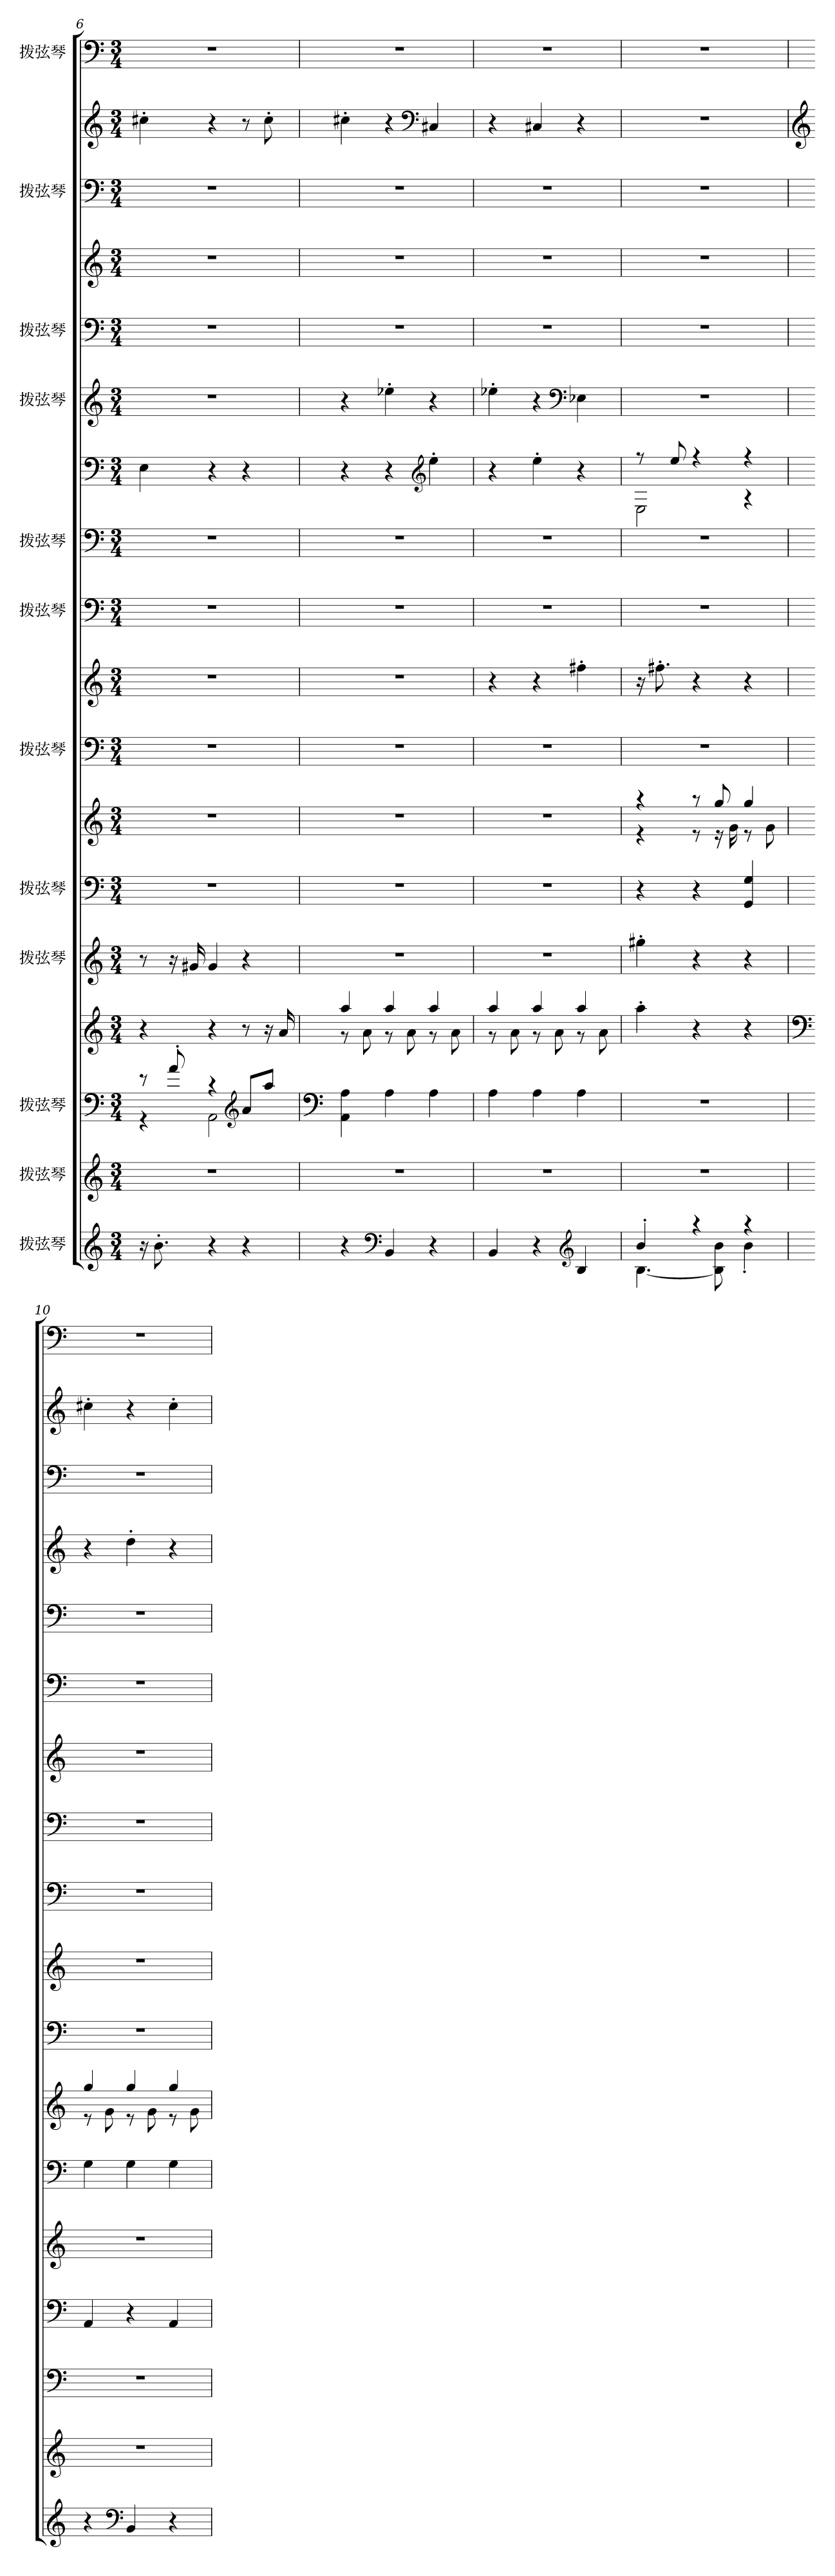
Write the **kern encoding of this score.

**kern	**kern	**kern	**kern	**kern	**kern	**kern	**kern	**kern	**kern	**kern	**kern	**kern	**kern	**kern	**kern	**kern	**kern
*part12	*part11	*part10	*part10	*part9	*part8	*part8	*part7	*part7	*part6	*part5	*part5	*part4	*part3	*part3	*part2	*part2	*part1
*staff18	*staff17	*staff16	*staff15	*staff14	*staff13	*staff12	*staff11	*staff10	*staff9	*staff8	*staff7	*staff6	*staff5	*staff4	*staff3	*staff2	*staff1
*I"拨弦琴	*I"拨弦琴	*I"拨弦琴	*	*I"拨弦琴	*I"拨弦琴	*	*I"拨弦琴	*	*I"拨弦琴	*I"拨弦琴	*	*I"拨弦琴	*I"拨弦琴	*	*I"拨弦琴	*	*I"拨弦琴
*clefG2	*clefG2	*clefF4	*clefG2	*clefG2	*clefF4	*clefG2	*clefF4	*clefG2	*clefF4	*clefF4	*clefF4	*clefG2	*clefF4	*clefG2	*clefF4	*clefG2	*clefF4
*k[]	*k[]	*k[]	*k[]	*k[]	*k[]	*k[]	*k[]	*k[]	*k[]	*k[]	*k[]	*k[]	*k[]	*k[]	*k[]	*k[]	*k[]
*M3/4	*M3/4	*M3/4	*M3/4	*M3/4	*M3/4	*M3/4	*M3/4	*M3/4	*M3/4	*M3/4	*M3/4	*M3/4	*M3/4	*M3/4	*M3/4	*M3/4	*M3/4
=6	=6	=6	=6	=6	=6	=6	=6	=6	=6	=6	=6	=6	=6	=6	=6	=6	=6
*	*	*^	*	*	*	*	*	*	*	*	*	*	*	*	*	*	*
16r	2.r	8r	4r	4r	8r	2.r	2.r	2.r	2.r	2.r	2.r	4E\	2.r	2.r	2.r	2.r	4cc#X'\	2.r
8.b'\	.	.	.	.	.	.	.	.	.	.	.	.	.	.	.	.	.	.
.	.	8a'/	.	.	16r	.	.	.	.	.	.	.	.	.	.	.	.	.
.	.	.	.	.	16g#X/	.	.	.	.	.	.	.	.	.	.	.	.	.
4r	.	4r	2AA\	4r	4g#/	.	.	.	.	.	.	4r	.	.	.	.	4r	.
*	*	*clefG2	*	*	*	*	*	*	*	*	*	*	*	*	*	*	*	*
4r	.	8a/L	.	8r	4r	.	.	.	.	.	.	4r	.	.	.	.	8r	.
.	.	8aa/J	.	16r	.	.	.	.	.	.	.	.	.	.	.	.	8cc#'\	.
.	.	.	.	16a/	.	.	.	.	.	.	.	.	.	.	.	.	.	.
*	*	*v	*v	*	*	*	*	*	*	*	*	*	*	*	*	*	*	*
=7	=7	=7	=7	=7	=7	=7	=7	=7	=7	=7	=7	=7	=7	=7	=7	=7	=7
*	*	*clefF4	*	*	*	*	*	*	*	*	*	*	*	*	*	*	*
*	*	*	*^	*	*	*	*	*	*	*	*	*	*	*	*	*	*
4r	2.r	4AA\ 4A\	4aa/	8r	2.r	2.r	2.r	2.r	2.r	2.r	2.r	4r	4r	2.r	2.r	2.r	4cc#X'\	2.r
.	.	.	.	8a\	.	.	.	.	.	.	.	.	.	.	.	.	.	.
*clefF4	*	*	*	*	*	*	*	*	*	*	*	*	*	*	*	*	*	*
4BB/	.	4A\	4aa/	8r	.	.	.	.	.	.	.	4r	4ee-X'\	.	.	.	4r	.
.	.	.	.	8a\	.	.	.	.	.	.	.	.	.	.	.	.	.	.
*	*	*	*	*	*	*	*	*	*	*	*	*clefG2	*	*	*	*	*clefF4	*
4r	.	4A\	4aa/	8r	.	.	.	.	.	.	.	4ee'\	4r	.	.	.	4C#X/	.
.	.	.	.	8a\	.	.	.	.	.	.	.	.	.	.	.	.	.	.
=8	=8	=8	=8	=8	=8	=8	=8	=8	=8	=8	=8	=8	=8	=8	=8	=8	=8	=8
4BB/	2.r	4A\	4aa/	8r	2.r	2.r	2.r	2.r	4r	2.r	2.r	4r	4ee-X'\	2.r	2.r	2.r	4r	2.r
.	.	.	.	8a\	.	.	.	.	.	.	.	.	.	.	.	.	.	.
4r	.	4A\	4aa/	8r	.	.	.	.	4r	.	.	4ee'\	4r	.	.	.	4C#X/	.
.	.	.	.	8a\	.	.	.	.	.	.	.	.	.	.	.	.	.	.
*clefG2	*	*	*	*	*	*	*	*	*	*	*	*	*clefF4	*	*	*	*	*
4B/	.	4A\	4aa/	8r	.	.	.	.	4ff#X'\	.	.	4r	4E-X\	.	.	.	4r	.
.	.	.	.	8a\	.	.	.	.	.	.	.	.	.	.	.	.	.	.
*	*	*	*v	*v	*	*	*	*	*	*	*	*	*	*	*	*	*	*
!!LO:PB:g=z
=9	=9	=9	=9	=9	=9	=9	=9	=9	=9	=9	=9	=9	=9	=9	=9	=9	=9
*^	*	*	*	*	*	*^	*	*	*	*	*^	*	*	*	*	*	*
4b'/	[4.B\	2.r	2.r	4aa'\	4gg#X'\	4r	4r	4r	2.r	16r	2.r	2.r	8r	2E\	2.r	2.r	2.r	2.r	2.r	2.r
.	.	.	.	.	.	.	.	.	.	8.ff#X'\	.	.	.	.	.	.	.	.	.	.
.	.	.	.	.	.	.	.	.	.	.	.	.	8ee/	.	.	.	.	.	.	.
4r	.	.	.	4r	4r	4r	8r	8r	.	4r	.	.	4r	.	.	.	.	.	.	.
.	8B\] 8b\	.	.	.	.	.	8gg/	16r	.	.	.	.	.	.	.	.	.	.	.	.
.	.	.	.	.	.	.	.	16g\	.	.	.	.	.	.	.	.	.	.	.	.
4r	4b'\	.	.	4r	4r	4GG/ 4G/	4gg/	8r	.	4r	.	.	4r	4r	.	.	.	.	.	.
.	.	.	.	.	.	.	.	8g\	.	.	.	.	.	.	.	.	.	.	.	.
*v	*v	*	*	*	*	*	*	*	*	*	*	*	*v	*v	*	*	*	*	*	*
=10	=10	=10	=10	=10	=10	=10	=10	=10	=10	=10	=10	=10	=10	=10	=10	=10	=10	=10
*	*	*	*clefF4	*	*	*	*	*	*	*	*	*	*	*	*	*	*clefG2	*
4r	2.r	2.r	4AA/	2.r	4G\	4gg/	8r	2.r	2.r	2.r	2.r	2.r	2.r	2.r	4r	2.r	4cc#X'\	2.r
.	.	.	.	.	.	.	8g\	.	.	.	.	.	.	.	.	.	.	.
*clefF4	*	*	*	*	*	*	*	*	*	*	*	*	*	*	*	*	*	*
4BB/	.	.	4r	.	4G\	4gg/	8r	.	.	.	.	.	.	.	4dd'\	.	4r	.
.	.	.	.	.	.	.	8g\	.	.	.	.	.	.	.	.	.	.	.
4r	.	.	4AA/	.	4G\	4gg/	8r	.	.	.	.	.	.	.	4r	.	4cc#'\	.
.	.	.	.	.	.	.	8g\	.	.	.	.	.	.	.	.	.	.	.
*	*	*	*	*	*	*v	*v	*	*	*	*	*	*	*	*	*	*	*
=	=	=	=	=	=	=	=	=	=	=	=	=	=	=	=	=	=
*-	*-	*-	*-	*-	*-	*-	*-	*-	*-	*-	*-	*-	*-	*-	*-	*-	*-
